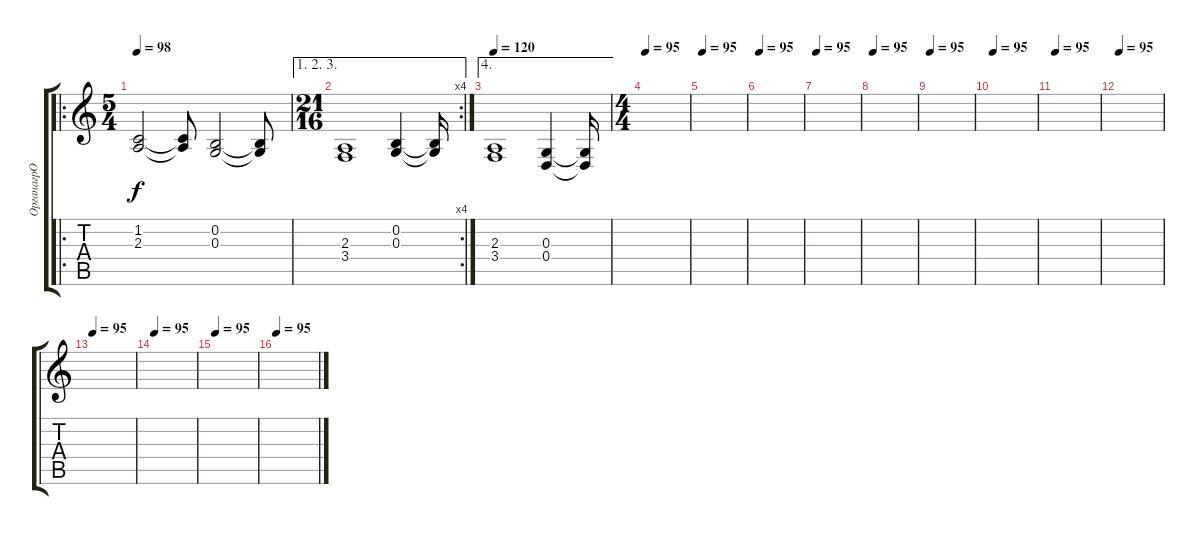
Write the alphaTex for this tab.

\track ("ОрганагрО" "ОрганагрО") {instrument drawbarorgan}
\staff {score tabs}
\tuning (E4 B3 G3 D3 A2 E2) {hide}
\ro
\ts (5 4)
\tempo 98
\tempo 120
\tempo 98
\clef g2
\ks c
(1.2 2.3).2{dy f instrument drawbarorgan} (1.2{t} 2.3{t}).8 (0.2 0.3).2 (0.2{t} 0.3{t}).8 |
\ae (1 2 3)
\rc 4
\ts (21 16)
(2.3 3.4).1 (0.2 0.3).4 (0.2{t} 0.3{t}).16 |
\ae 4
\tempo 120
(2.3 3.4).1 (0.3 0.4).4 (0.3{t} 0.4{t}).16 |
\ts (4 4)
\tempo 95
|
\tempo 95
|
\tempo 95
|
\tempo 95
|
\tempo 95
|
\tempo 95
|
\tempo 95
|
\tempo 95
|
\tempo 95
|
\tempo 95
|
\tempo 95
|
\tempo 95
|
\tempo 95
